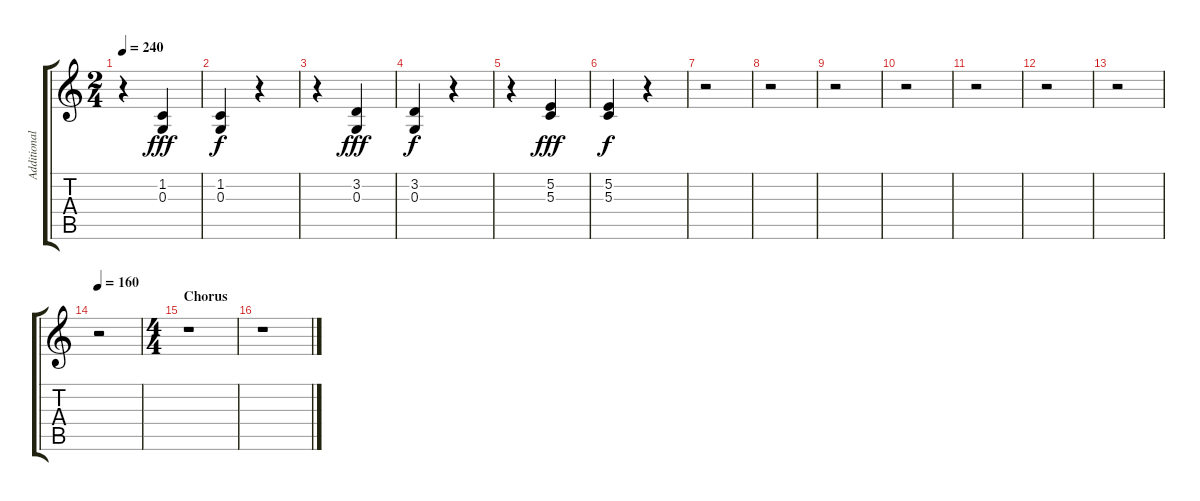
\track ("Additional Strings 2" "Additional") {instrument pizzicatostrings}
\staff {score tabs}
\tuning (E4 B3 G3 D3 A2 E2) {hide}
\ts (2 4)
\tempo 240
\clef g2
\ks c
r.4{dy f} (1.2 0.3).4{dy fff} |
(1.2 0.3).4{dy f} r.4 |
r.4 (3.2 0.3).4{dy fff} |
(3.2 0.3).4{dy f} r.4 |
r.4 (5.2 5.3).4{dy fff} |
(5.2 5.3).4{dy f} r.4 |
r.2 |
r.2 |
r.2 |
r.2 |
r.2 |
r.2 |
r.2 |
\tempo 160
r.2 |
\ts (4 4)
\section ("" "Chorus")
r.1 |
r.1
